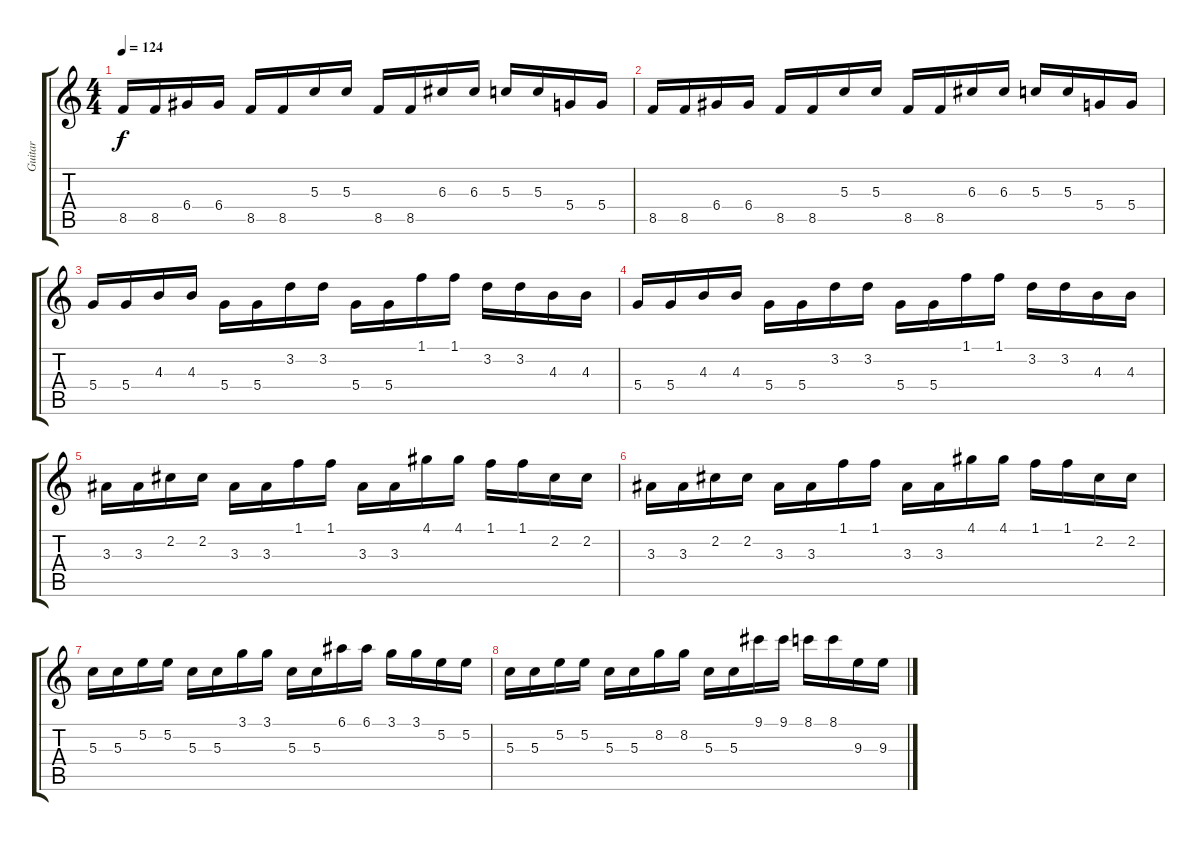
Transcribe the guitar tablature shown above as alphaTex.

\track ("Guitar" "Guitar") {instrument distortionguitar}
\staff {score tabs}
\tuning (E4 B3 G3 D3 A2 D2) {hide}
\ts (4 4)
\section ("" "")
\tempo 124
\clef g2
\ks c
8.5.16{dy f} 8.5.16 6.4.16 6.4.16 8.5.16 8.5.16 5.3.16 5.3.16 8.5.16 8.5.16 6.3.16 6.3.16 5.3.16 5.3.16 5.4.16 5.4.16 |
8.5.16 8.5.16 6.4.16 6.4.16 8.5.16 8.5.16 5.3.16 5.3.16 8.5.16 8.5.16 6.3.16 6.3.16 5.3.16 5.3.16 5.4.16 5.4.16 |
5.4.16 5.4.16 4.3.16 4.3.16 5.4.16 5.4.16 3.2.16 3.2.16 5.4.16 5.4.16 1.1.16 1.1.16 3.2.16 3.2.16 4.3.16 4.3.16 |
5.4.16 5.4.16 4.3.16 4.3.16 5.4.16 5.4.16 3.2.16 3.2.16 5.4.16 5.4.16 1.1.16 1.1.16 3.2.16 3.2.16 4.3.16 4.3.16 |
\section ("" "")
3.3.16 3.3.16 2.2.16 2.2.16 3.3.16 3.3.16 1.1.16 1.1.16 3.3.16 3.3.16 4.1.16 4.1.16 1.1.16 1.1.16 2.2.16 2.2.16 |
3.3.16 3.3.16 2.2.16 2.2.16 3.3.16 3.3.16 1.1.16 1.1.16 3.3.16 3.3.16 4.1.16 4.1.16 1.1.16 1.1.16 2.2.16 2.2.16 |
5.3.16 5.3.16 5.2.16 5.2.16 5.3.16 5.3.16 3.1.16 3.1.16 5.3.16 5.3.16 6.1.16 6.1.16 3.1.16 3.1.16 5.2.16 5.2.16 |
5.3.16 5.3.16 5.2.16 5.2.16 5.3.16 5.3.16 8.2.16 8.2.16 5.3.16 5.3.16 9.1.16 9.1.16 8.1.16 8.1.16 9.3.16 9.3.16
